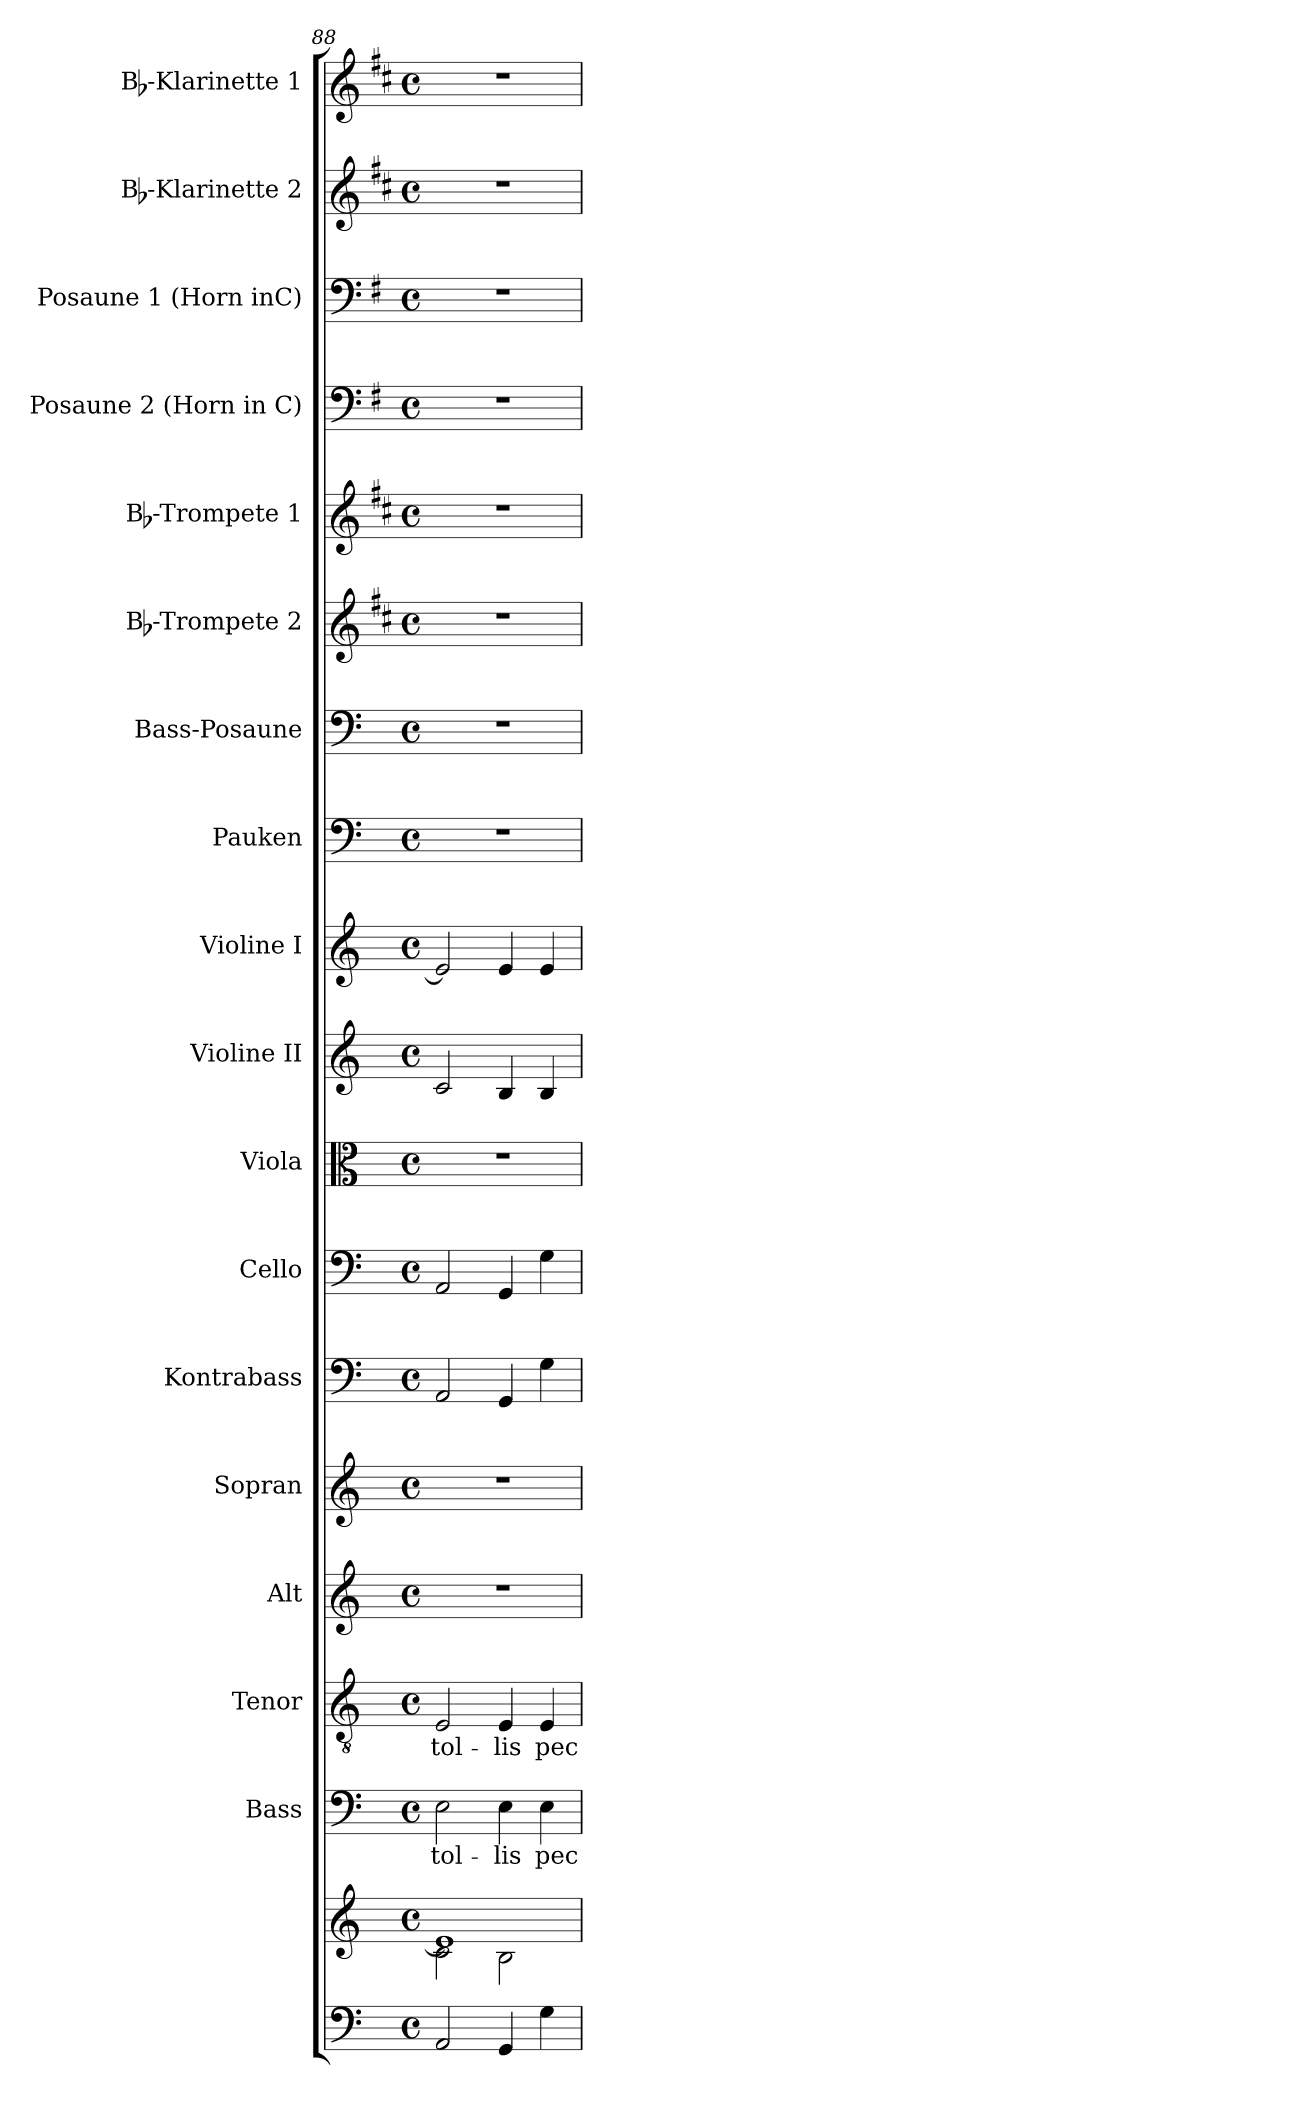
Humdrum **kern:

**kern	**kern	**kern	**text	**kern	**text	**kern	**kern	**kern	**kern	**kern	**kern	**kern	**kern	**kern	**kern	**kern	**kern	**kern	**kern	**kern
*part18	*part18	*part17	*part17	*part16	*part16	*part15	*part14	*part13	*part12	*part11	*part10	*part9	*part8	*part7	*part6	*part5	*part4	*part3	*part2	*part1
*staff19	*staff18	*staff17	*staff17	*staff16	*staff16	*staff15	*staff14	*staff13	*staff12	*staff11	*staff10	*staff9	*staff8	*staff7	*staff6	*staff5	*staff4	*staff3	*staff2	*staff1
*	*	*I"Bass	*	*I"Tenor	*	*I"Alt	*I"Sopran	*I"Kontrabass	*I"Cello	*I"Viola	*I"Violine II	*I"Violine I	*I"Pauken	*I"Bass-Posaune	*I"Bb-Trompete 2	*I"Bb-Trompete 1	*I"Posaune 2 (Horn in C)	*I"Posaune 1 (Horn inC)	*I"Bb-Klarinette 2	*I"Bb-Klarinette 1
*	*	*I'B.	*	*I'T.	*	*I'A.	*I'S.	*I'Kb.	*	*I'Vla.	*I'Vl. II	*I'Vl. I	*I'Pk.	*I'B-Pos.	*I'Bb Trp. 2	*I'Bb Trp. 1	*I'Pos. 2	*I'Pos. 1	*I'Bb Kl. 2	*I'Bb Kl. 1
*clefF4	*clefG2	*clefF4	*	*clefGv2	*	*clefG2	*clefG2	*clefF4	*clefF4	*clefC3	*clefG2	*clefG2	*clefF4	*clefF4	*clefG2	*clefG2	*clefF4	*clefF4	*clefG2	*clefG2
*	*	*	*	*	*	*	*	*ITrd7c12	*	*	*	*	*	*	*ITrd1c2	*ITrd1c2	*ITrd4c7	*ITrd4c7	*ITrd1c2	*ITrd1c2
*k[]	*k[]	*k[]	*	*k[]	*	*k[]	*k[]	*k[]	*k[]	*k[]	*k[]	*k[]	*k[]	*k[]	*k[]	*k[]	*k[]	*k[]	*k[]	*k[]
*C:	*C:	*C:	*	*C:	*	*C:	*C:	*C:	*C:	*C:	*C:	*C:	*C:	*C:	*C:	*C:	*C:	*C:	*C:	*C:
*M4/4	*M4/4	*M4/4	*	*M4/4	*	*M4/4	*M4/4	*M4/4	*M4/4	*M4/4	*M4/4	*M4/4	*M4/4	*M4/4	*M4/4	*M4/4	*M4/4	*M4/4	*M4/4	*M4/4
*met(c)	*met(c)	*met(c)	*	*met(c)	*	*met(c)	*met(c)	*met(c)	*met(c)	*met(c)	*met(c)	*met(c)	*met(c)	*met(c)	*met(c)	*met(c)	*met(c)	*met(c)	*met(c)	*met(c)
=88	=88	=88	=88	=88	=88	=88	=88	=88	=88	=88	=88	=88	=88	=88	=88	=88	=88	=88	=88	=88
*	*^	*	*	*	*	*	*	*	*	*	*	*	*	*	*	*	*	*	*	*
!	!	!	!	!LO:LY:b	!	!LO:LY:b	!	!	!	!	!	!	!	!	!	!	!	!	!	!	!
2AA/	1e]	2c\	2E\	tol-	2E/	tol-	1r	1r	2AAA/	2AA/	1r	2c/	2e/]	1r	1r	1r	1r	1r	1r	1r	1r
!	!	!	!	!LO:LY:b	!	!LO:LY:b	!	!	!	!	!	!	!	!	!	!	!	!	!	!	!
4GG/	.	2B\	4E\	-lis	4E/	-lis	.	.	4GGG/	4GG/	.	4B/	4e/	.	.	.	.	.	.	.	.
!	!	!	!	!LO:LY:b	!	!LO:LY:b	!	!	!	!	!	!	!	!	!	!	!	!	!	!	!
4G\	.	.	4E\	pec-	4E/	pec-	.	.	4GG\	4G\	.	4B/	4e/	.	.	.	.	.	.	.	.
*	*v	*v	*	*	*	*	*	*	*	*	*	*	*	*	*	*	*	*	*	*	*
=	=	=	=	=	=	=	=	=	=	=	=	=	=	=	=	=	=	=	=	=
*-	*-	*-	*-	*-	*-	*-	*-	*-	*-	*-	*-	*-	*-	*-	*-	*-	*-	*-	*-	*-
